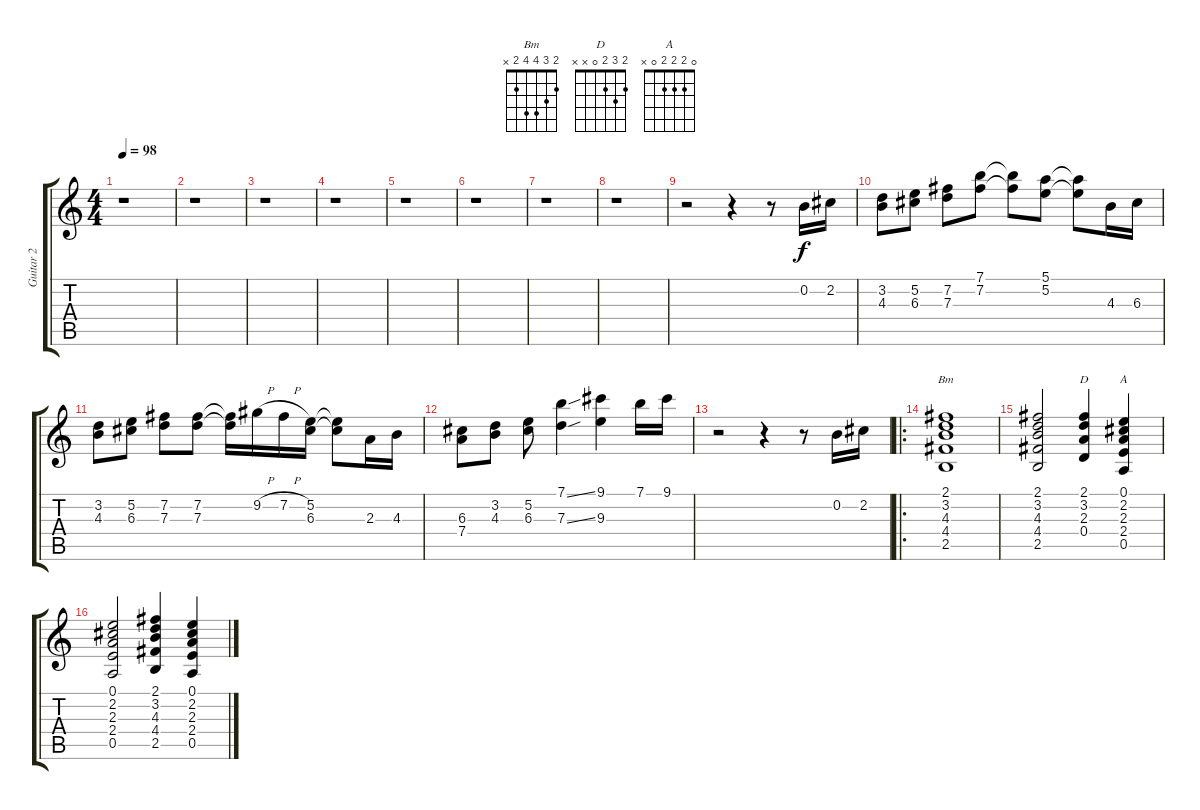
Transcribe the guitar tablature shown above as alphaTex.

\track ("Guitar 2" "Guitar 2") {instrument overdrivenguitar}
\staff {score tabs}
\tuning (E4 B3 G3 D3 A2 E2) {hide}
\chord ("Bm" 2 3 4 4 2 x)
\chord ("D" 2 3 2 0 x x)
\chord ("A" 0 2 2 2 0 x)
\ts (4 4)
\tempo 98
\clef g2
\ks c
r.1{dy f} |
r.1 |
r.1 |
r.1 |
r.1 |
r.1 |
r.1 |
r.1 |
r.2 r.4 r.8 0.2.16 2.2.16 |
(3.2 4.3).8 (5.2 6.3).8 (7.2 7.3).8 (7.1 7.2).8 (7.1{t} 7.2{t}).8 (5.1 5.2).8 (5.1{t} 5.2{t}).8 4.3.16 6.3.16 |
(3.2 4.3).8 (5.2 6.3).8 (7.2 7.3).8 (7.2 7.3).8 (7.2{t} 7.3{t}).16 9.2{h}.16 7.2{h}.16 (5.2 6.3).16 (5.2{t} 6.3{t}).8 2.3.16 4.3.16 |
(6.3 7.4).8 (3.2 4.3).8 (5.2 6.3).8 (7.1{ss} 7.3{ss}).4 (9.1 9.3).4 7.1.16 9.1.16 |
r.2 r.4 r.8 0.2.16 2.2.16 |
\ro
(2.1 3.2 4.3 4.4 2.5).1{ch "Bm"} |
(2.1 3.2 4.3 4.4 2.5).2 (2.1 3.2 2.3 0.4).4{ch "D"} (0.1 2.2 2.3 2.4 0.5).4{ch "A"} |
(0.1 2.2 2.3 2.4 0.5).2 (2.1 3.2 4.3 4.4 2.5).4 (0.1 2.2 2.3 2.4 0.5).4
